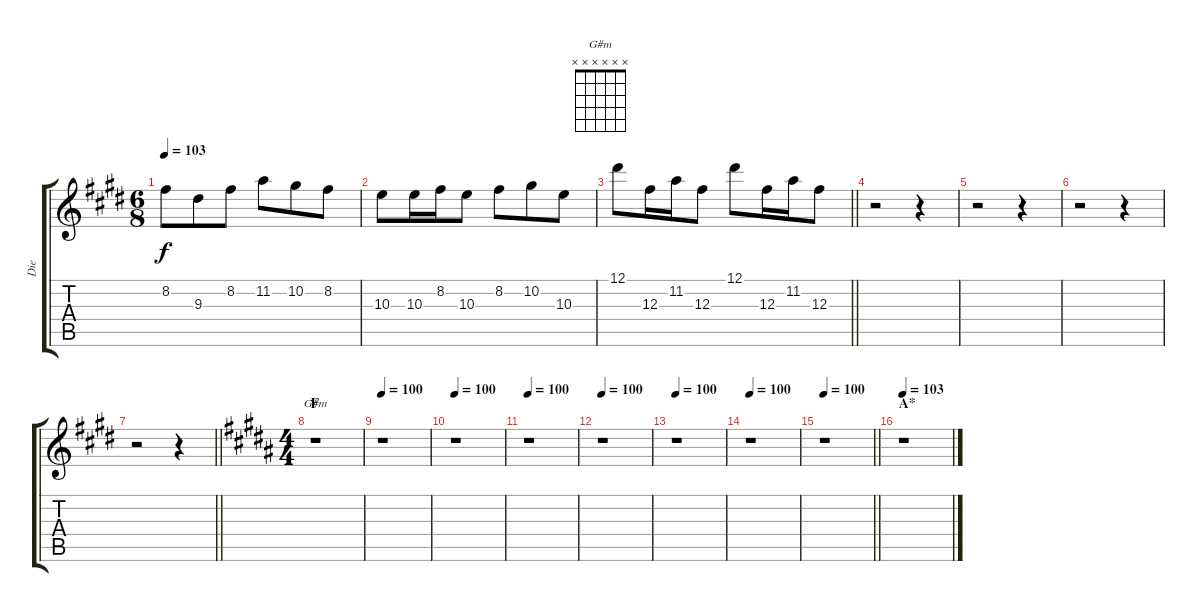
\track ("Die" "Die") {instrument electricguitarclean}
\staff {score tabs}
\tuning (Eb4 Bb3 Gb3 Db3 Ab2 Db2) {hide}
\chord ("G#m" x x x x x x)
\ts (6 8)
\tempo 103
\clef g2
\ks c#minor
8.2.8{dy f} 9.3.8 8.2.8 11.2.8 10.2.8 8.2.8 |
10.3.8 10.3.16 8.2.16 10.3.8 8.2.8 10.2.8 10.3.8 |
\barLineRight lightlight
12.1.8 12.3.16 11.2.16 12.3.8 12.1.8 12.3.16 11.2.16 12.3.8 |
\section ("" "")
r.2 r.4 |
r.2 r.4 |
r.2 r.4 |
\barLineRight lightlight
r.2 r.4 |
\ts (4 4)
\section ("" "F")
\ks g#minor
r.1{ch "G#m"} |
\tempo 100
r.1 |
\tempo 100
r.1 |
\tempo 100
r.1 |
\tempo 100
r.1 |
\tempo 100
r.1 |
\tempo 100
r.1 |
\tempo 100
\barLineRight lightlight
r.1 |
\section ("" "A*")
\tempo 103
r.1
